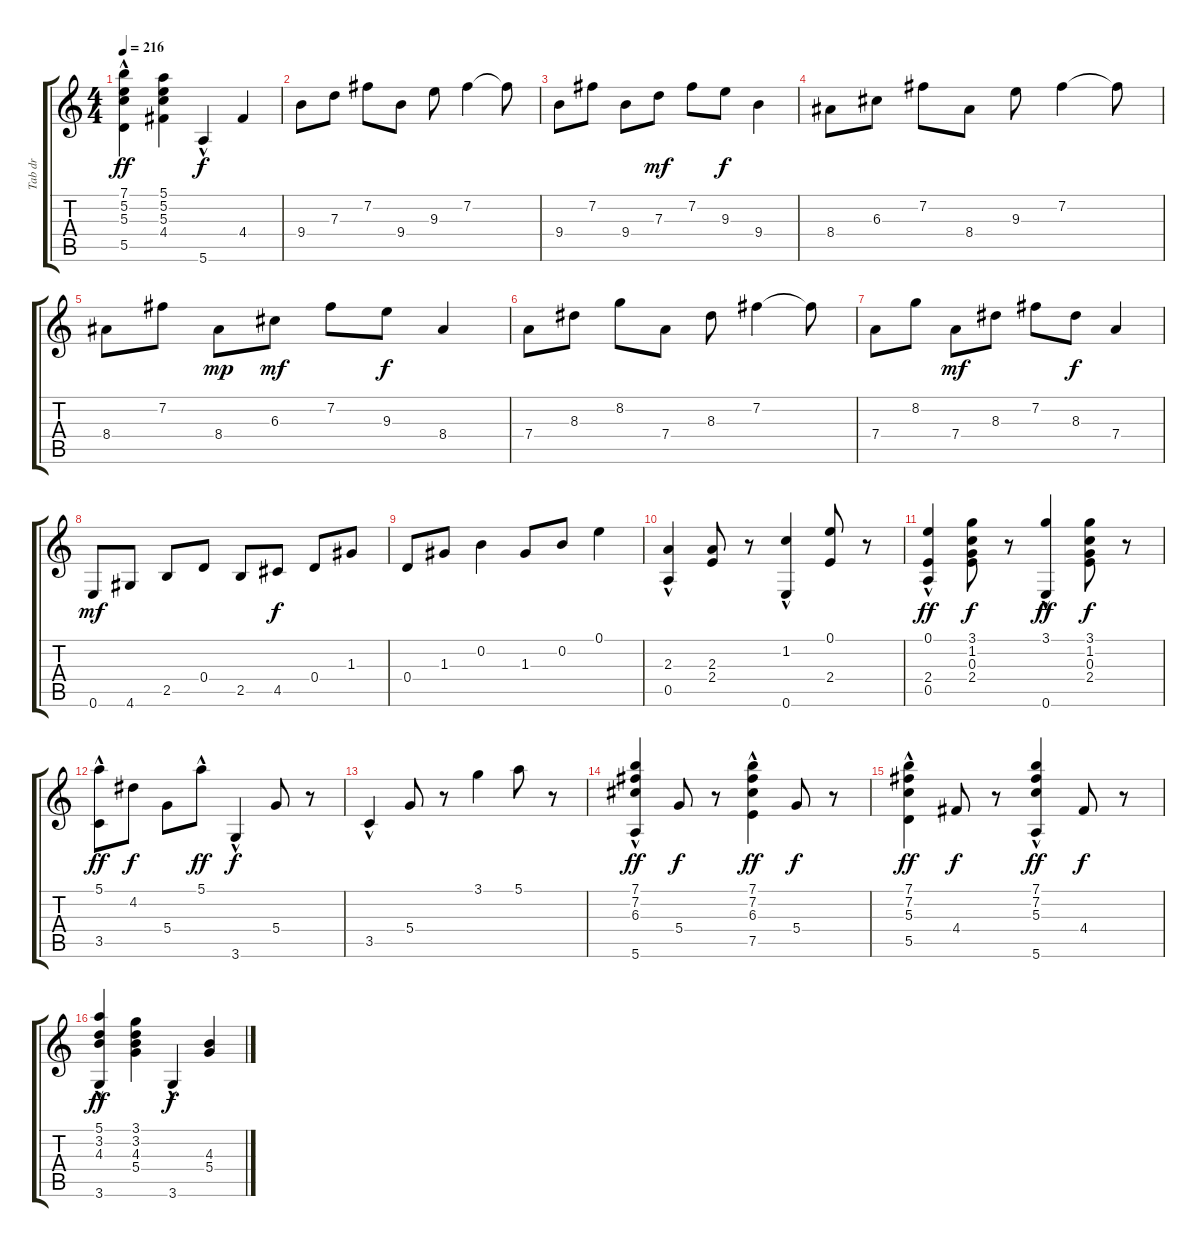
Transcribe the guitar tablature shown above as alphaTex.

\track ("Tab dr" "Tab dr") {instrument acousticguitarnylon}
\staff {score tabs}
\tuning (E4 B3 G3 D3 A2 E2) {hide}
\ts (4 4)
\tempo 216
\clef g2
\ks c
(7.1 5.2 5.3 5.5{hac}).4{dy ff} (5.1 5.2 5.3 4.4).4 5.6{hac}.4{dy f} 4.4.4 |
9.4.8 7.3.8 7.2.8 9.4.8 9.3.8 7.2.4 7.2{t}.8 |
9.4.8 7.2.8 9.4.8 7.3.8{dy mf} 7.2.8 9.3.8{dy f} 9.4.4 |
8.4.8 6.3.8 7.2.8 8.4.8 9.3.8 7.2.4 7.2{t}.8 |
8.4.8 7.2.8 8.4.8{dy mp} 6.3.8{dy mf} 7.2.8 9.3.8{dy f} 8.4.4 |
7.4.8 8.3.8 8.2.8 7.4.8 8.3.8 7.2.4 7.2{t}.8 |
7.4.8 8.2.8 7.4.8{dy mf} 8.3.8 7.2.8 8.3.8{dy f} 7.4.4 |
0.6.8{dy mf} 4.6.8 2.5.8 0.4.8 2.5.8 4.5.8{dy f} 0.4.8 1.3.8 |
0.4.8 1.3.8 0.2.4 1.3.8 0.2.8 0.1.4 |
(2.3 0.5{hac}).4 (2.3 2.4).8 r.8 (1.2 0.6{hac}).4 (0.1 2.4).8 r.8 |
(0.1 2.4 0.5{hac}).4{dy ff} (3.1 1.2 0.3 2.4).8{dy f} r.8 (3.1 0.6{hac}).4{dy ff} (3.1 1.2 0.3 2.4).8{dy f} r.8 |
(5.1 3.5{hac}).8{dy ff} 4.2.8{dy f} 5.4.8 5.1{hac}.8{dy ff} 3.6{hac}.4{dy f} 5.4.8 r.8 |
3.5{hac}.4 5.4.8 r.8 3.1.4 5.1.8 r.8 |
(7.1 7.2 6.3 5.6{hac}).4{dy ff} 5.4.8{dy f} r.8 (7.1 7.2 6.3 7.5{hac}).4{dy ff} 5.4.8{dy f} r.8 |
(7.1 7.2 5.3 5.5{hac}).4{dy ff} 4.4.8{dy f} r.8 (7.1 7.2 5.3 5.6{hac}).4{dy ff} 4.4.8{dy f} r.8 |
(5.1 3.2 4.3 3.6{hac}).4{dy ff} (3.1 3.2 4.3 5.4).4 3.6{hac}.4{dy f} (4.3 5.4).4
